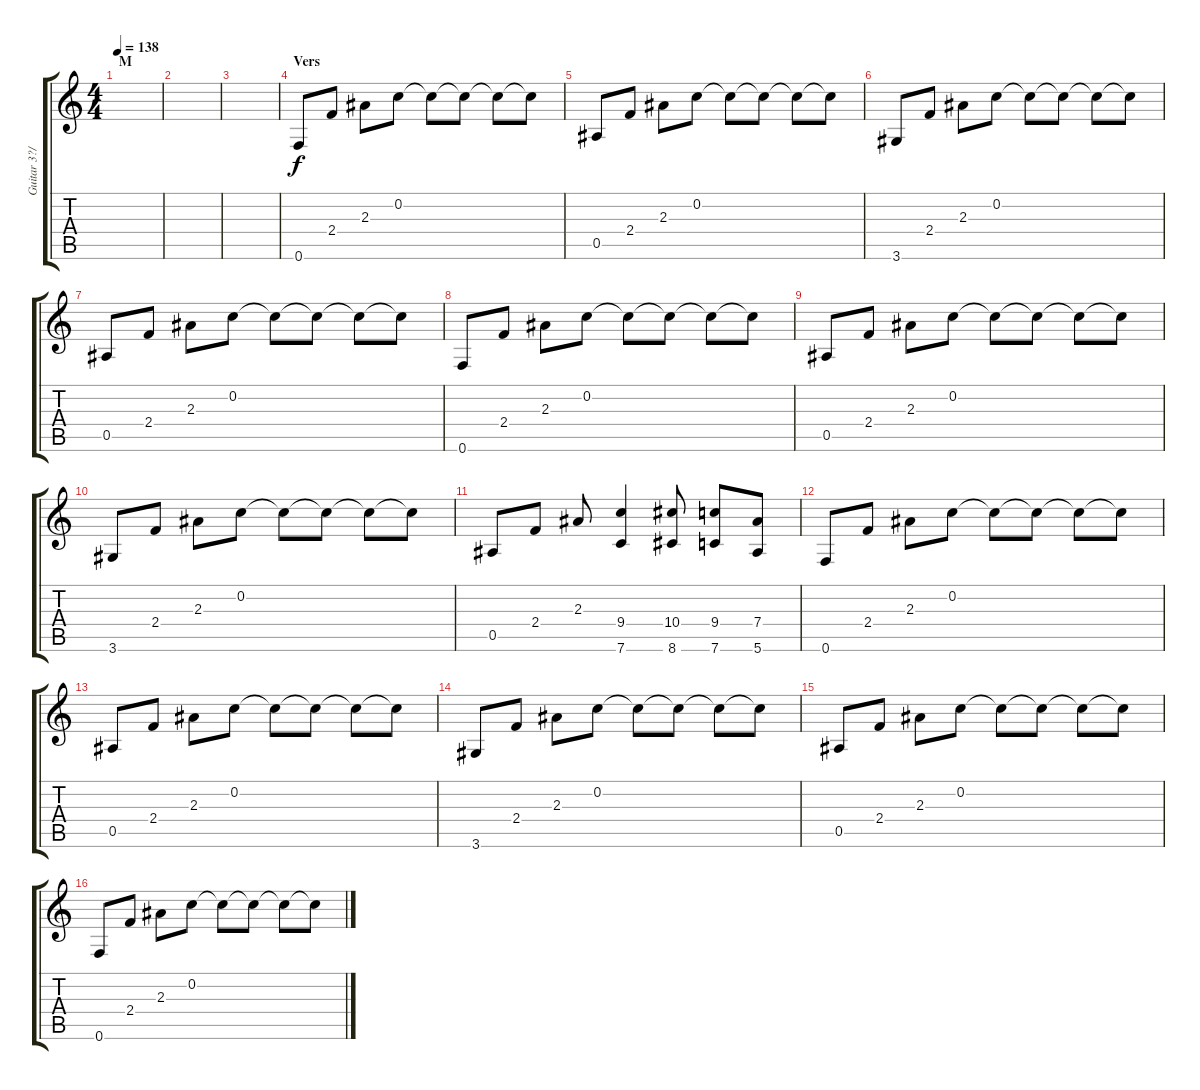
\track ("Guitar 3?/Lead" "Guitar 3?/") {instrument distortionguitar}
\staff {score tabs}
\tuning (F4 C4 Ab3 Eb3 Bb2 F2) {hide}
\ts (4 4)
\section ("" "M")
\tempo 138
\clef g2
\ks c
|
|
|
\section ("" "Vers")
0.6.8 2.4.8 2.3.8 0.2.8 0.2{t}.8 0.2{t}.8 0.2{t}.8 0.2{t}.8 |
0.5.8 2.4.8 2.3.8 0.2.8 0.2{t}.8 0.2{t}.8 0.2{t}.8 0.2{t}.8 |
3.6.8 2.4.8 2.3.8 0.2.8 0.2{t}.8 0.2{t}.8 0.2{t}.8 0.2{t}.8 |
0.5.8 2.4.8 2.3.8 0.2.8 0.2{t}.8 0.2{t}.8 0.2{t}.8 0.2{t}.8 |
0.6.8 2.4.8 2.3.8 0.2.8 0.2{t}.8 0.2{t}.8 0.2{t}.8 0.2{t}.8 |
0.5.8 2.4.8 2.3.8 0.2.8 0.2{t}.8 0.2{t}.8 0.2{t}.8 0.2{t}.8 |
3.6.8 2.4.8 2.3.8 0.2.8 0.2{t}.8 0.2{t}.8 0.2{t}.8 0.2{t}.8 |
0.5.8 2.4.8 2.3.8 (9.4 7.6).4 (10.4 8.6).8 (9.4 7.6).8 (7.4 5.6).8 |
\section ("" "")
0.6.8 2.4.8 2.3.8 0.2.8 0.2{t}.8 0.2{t}.8 0.2{t}.8 0.2{t}.8 |
0.5.8 2.4.8 2.3.8 0.2.8 0.2{t}.8 0.2{t}.8 0.2{t}.8 0.2{t}.8 |
3.6.8 2.4.8 2.3.8 0.2.8 0.2{t}.8 0.2{t}.8 0.2{t}.8 0.2{t}.8 |
0.5.8 2.4.8 2.3.8 0.2.8 0.2{t}.8 0.2{t}.8 0.2{t}.8 0.2{t}.8 |
0.6.8 2.4.8 2.3.8 0.2.8 0.2{t}.8 0.2{t}.8 0.2{t}.8 0.2{t}.8
